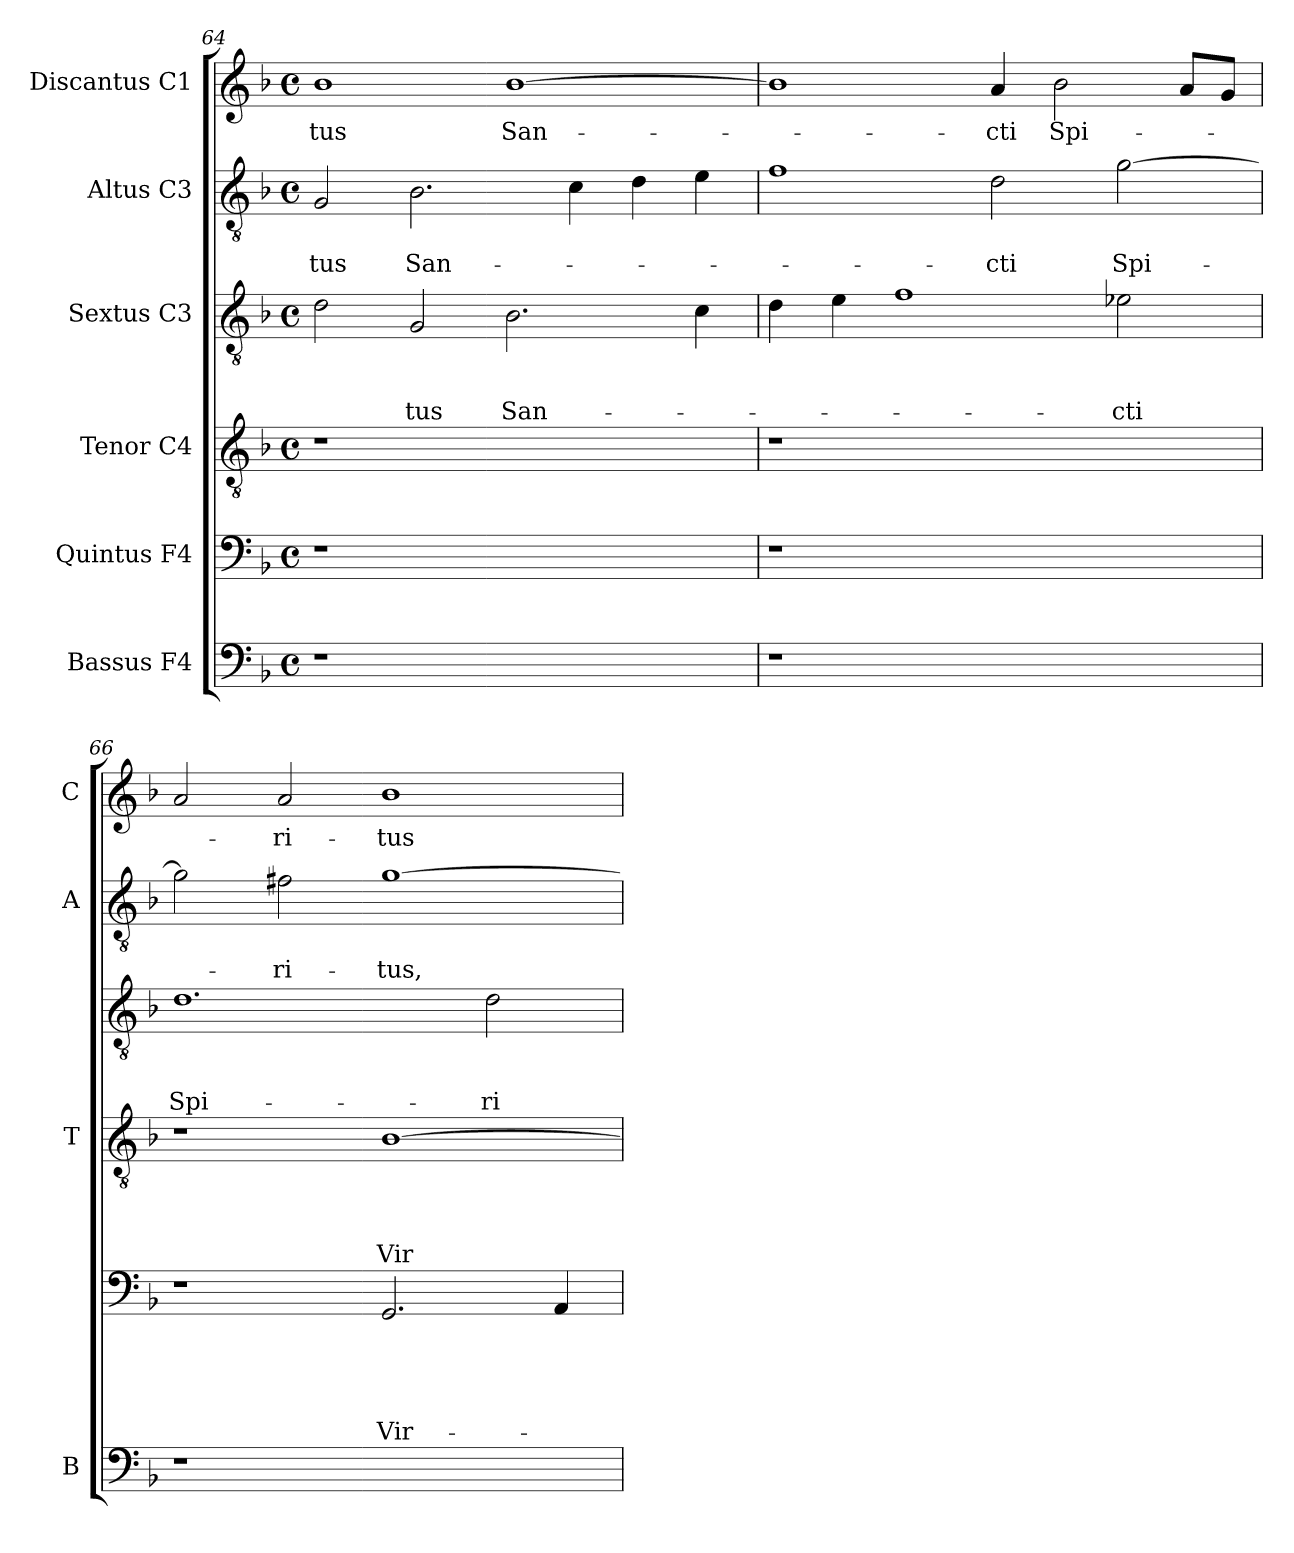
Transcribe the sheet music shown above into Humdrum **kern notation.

**kern	**kern	**text	**text	**text	**text	**text	**kern	**text	**text	**text	**text	**kern	**text	**text	**text	**kern	**text	**text	**kern	**text
*part6	*part5	*part5	*part5	*part5	*part5	*part5	*part4	*part4	*part4	*part4	*part4	*part3	*part3	*part3	*part3	*part2	*part2	*part2	*part1	*part1
*staff6	*staff5	*staff5	*staff5	*staff5	*staff5	*staff5	*staff4	*staff4	*staff4	*staff4	*staff4	*staff3	*staff3	*staff3	*staff3	*staff2	*staff2	*staff2	*staff1	*staff1
*I"Bassus F4	*I"Quintus F4	*	*	*	*	*	*I"Tenor C4	*	*	*	*	*I"Sextus C3	*	*	*	*I"Altus C3	*	*	*I"Discantus C1	*
*I'B	*	*	*	*	*	*	*I'T	*	*	*	*	*	*	*	*	*I'A	*	*	*I'C	*
*clefF4	*clefF4	*	*	*	*	*	*clefGv2	*	*	*	*	*clefGv2	*	*	*	*clefGv2	*	*	*clefG2	*
*k[b-]	*k[b-]	*	*	*	*	*	*k[b-]	*	*	*	*	*k[b-]	*	*	*	*k[b-]	*	*	*k[b-]	*
*F:	*F:	*	*	*	*	*	*F:	*	*	*	*	*F:	*	*	*	*F:	*	*	*F:	*
*M4/4	*M4/4	*	*	*	*	*	*M4/4	*	*	*	*	*M4/4	*	*	*	*M4/4	*	*	*M4/4	*
*met(c)	*met(c)	*	*	*	*	*	*met(c)	*	*	*	*	*met(c)	*	*	*	*met(c)	*	*	*met(c)	*
=64	=64	=64	=64	=64	=64	=64	=64	=64	=64	=64	=64	=64	=64	=64	=64	=64	=64	=64	=64	=64
!	!	!	!	!	!	!	!	!	!	!	!	!	!	!	!	!	!	!LO:LY:b	!	!LO:LY:b
1r	1r	.	.	.	.	.	1r	.	.	.	.	2d\	.	.	.	2G/	.	-tus	1b-	-tus
!	!	!	!	!	!	!	!	!	!	!	!	!	!	!	!LO:LY:b	!	!	!LO:LY:b	!	!
.	.	.	.	.	.	.	.	.	.	.	.	2G/	.	.	-tus	2.B-\	.	San-	.	.
!	!	!	!	!	!	!	!	!	!	!	!	!	!	!	!LO:LY:b	!	!	!	!	!LO:LY:b
1ryy	1ryy	.	.	.	.	.	1ryy	.	.	.	.	2.B-\	.	.	San-	.	.	.	[1b-	San-
.	.	.	.	.	.	.	.	.	.	.	.	.	.	.	.	4c\	.	.	.	.
.	.	.	.	.	.	.	.	.	.	.	.	.	.	.	.	4d\	.	.	.	.
.	.	.	.	.	.	.	.	.	.	.	.	4c\	.	.	.	4e\	.	.	.	.
=65	=65	=65	=65	=65	=65	=65	=65	=65	=65	=65	=65	=65	=65	=65	=65	=65	=65	=65	=65	=65
1r	1r	.	.	.	.	.	1r	.	.	.	.	4d\	.	.	.	1f	.	.	1b-]	.
.	.	.	.	.	.	.	.	.	.	.	.	4e\	.	.	.	.	.	.	.	.
.	.	.	.	.	.	.	.	.	.	.	.	1f	.	.	.	.	.	.	.	.
!	!	!	!	!	!	!	!	!	!	!	!	!	!	!	!	!	!	!LO:LY:b	!	!LO:LY:b
1ryy	1ryy	.	.	.	.	.	1ryy	.	.	.	.	.	.	.	.	2d\	.	-cti	4a/	-cti
!	!	!	!	!	!	!	!	!	!	!	!	!	!	!	!	!	!	!	!	!LO:LY:b
.	.	.	.	.	.	.	.	.	.	.	.	.	.	.	.	.	.	.	2b-\	Spi-
!	!	!	!	!	!	!	!	!	!	!	!	!	!	!	!LO:LY:b	!	!	!LO:LY:b	!	!
.	.	.	.	.	.	.	.	.	.	.	.	2e-X\	.	.	-cti	[2g\	.	Spi-	.	.
.	.	.	.	.	.	.	.	.	.	.	.	.	.	.	.	.	.	.	8a/L	.
.	.	.	.	.	.	.	.	.	.	.	.	.	.	.	.	.	.	.	8g/J	.
=66	=66	=66	=66	=66	=66	=66	=66	=66	=66	=66	=66	=66	=66	=66	=66	=66	=66	=66	=66	=66
!	!	!	!	!	!	!	!	!	!	!	!	!	!	!	!LO:LY:b	!	!	!	!	!
1r	1r	.	.	.	.	.	1r	.	.	.	.	1.d	.	.	Spi-	2g\]	.	.	2a/	.
!	!	!	!	!	!	!	!	!	!	!	!	!	!	!	!	!	!	!LO:LY:b	!	!LO:LY:b
.	.	.	.	.	.	.	.	.	.	.	.	.	.	.	.	2f#X\	.	-ri-	2a/	-ri-
!	!	!	!	!	!	!LO:LY:b	!	!	!	!	!LO:LY:b	!	!	!	!	!	!	!LO:LY:b	!	!LO:LY:b
1ryy	2.GG/	.	.	.	.	Vir-	[1B-	.	.	.	Vir-	.	.	.	.	[1g	.	-tus,	1b-	-tus
!	!	!	!	!	!	!	!	!	!	!	!	!	!	!	!LO:LY:b	!	!	!	!	!
.	.	.	.	.	.	.	.	.	.	.	.	2d\	.	.	-ri-	.	.	.	.	.
.	4AA/	.	.	.	.	.	.	.	.	.	.	.	.	.	.	.	.	.	.	.
=	=	=	=	=	=	=	=	=	=	=	=	=	=	=	=	=	=	=	=	=
*-	*-	*-	*-	*-	*-	*-	*-	*-	*-	*-	*-	*-	*-	*-	*-	*-	*-	*-	*-	*-
